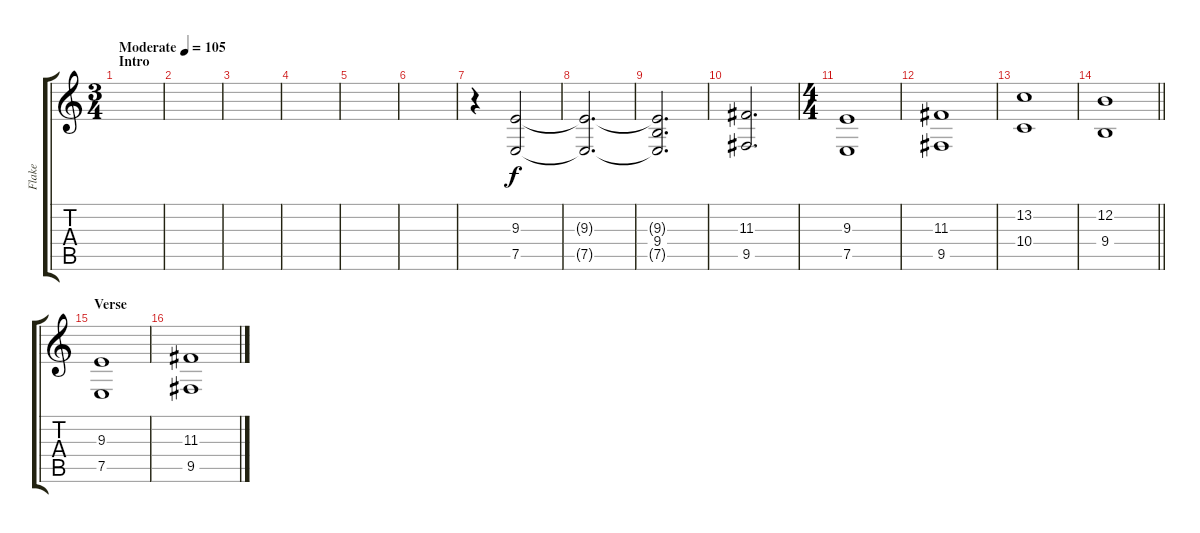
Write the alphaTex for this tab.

\track ("Flake" "Flake") {instrument stringensemble1}
\staff {score tabs}
\tuning (E4 B3 G3 D3 A2 D2) {hide}
\ts (3 4)
\section ("" "Intro")
\tempo (105 "Moderate")
\clef g2
\ks c
|
|
|
|
|
|
r.4 (9.3 7.5).2{volume 13} |
(9.3{t} 7.5{t}).2{d} |
(9.3{t} 9.4 7.5{t}).2{d} |
(11.3 9.5).2{d} |
\ts (4 4)
(9.3 7.5).1 |
(11.3 9.5).1 |
(13.2 10.4).1 |
\barLineRight lightlight
(12.2 9.4).1 |
\section ("" "Verse")
(9.3 7.5).1 |
(11.3 9.5).1
